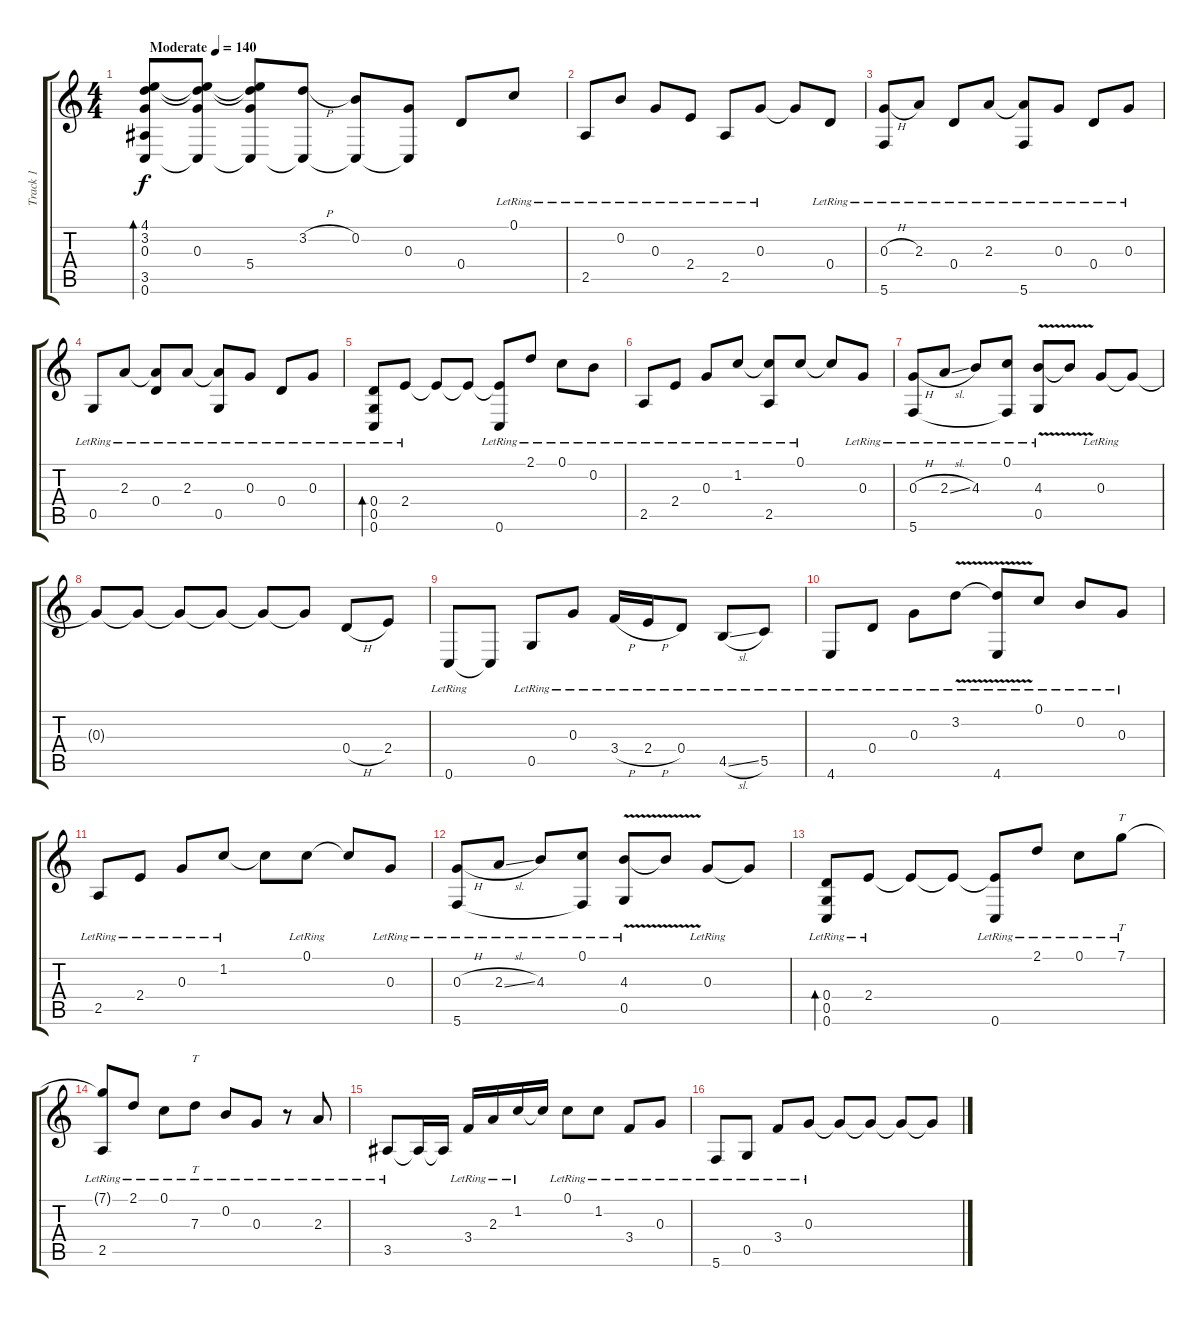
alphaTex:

\track ("Track 1" "Track 1") {instrument acousticguitarsteel}
\staff {score tabs}
\tuning (C4 B3 G3 D3 G2 C2) {hide}
\ts (4 4)
\tempo (140 "Moderate")
\clef g2
\ks c
(4.1 3.2 0.3 3.5 0.6).8{bd 240 dy f instrument acousticguitarsteel} (4.1{t} 3.2{t} 0.3 0.6{t}).8 (4.1{t} 3.2{t} 5.4 0.6{t}).8 (3.2{h} 0.6{t}).8 (0.2 0.6{t}).8 (0.3 0.6{t}).8 0.4.8 0.1{lr}.8 |
2.5{lr}.8{txt ""} 0.2{lr}.8 0.3{lr}.8 2.4{lr}.8 2.5{lr}.8 0.3{lr}.8 0.3{t}.8 0.4{lr}.8 |
(0.3{h lr} 5.6{lr}).8 2.3{lr}.8 0.4{lr}.8 2.3{lr}.8 (2.3{t} 5.6{lr}).8 0.3{lr}.8 0.4{lr}.8 0.3{lr}.8 |
0.5{lr}.8 2.3{lr}.8 (2.3{t} 0.4{lr}).8 2.3{lr}.8 (2.3{t} 0.5{lr}).8 0.3{lr}.8 0.4{lr}.8 0.3{lr}.8 |
(0.4{lr} 0.5{lr} 0.6{lr}).8{bd 240} 2.4{lr}.8 2.4{t}.8 2.4{t}.8 (2.4{t} 0.6{lr}).8 2.1{lr}.8 0.1{lr}.8 0.2{lr}.8 |
2.5{lr}.8 2.4{lr}.8 0.3{lr}.8 1.2{lr}.8 (1.2{t} 2.5{lr}).8 0.1{lr}.8 0.1{t}.8 0.3{lr}.8 |
(0.3{h lr} 5.6).8 2.3{sl lr}.8 4.3{lr}.8 (0.1{lr} 5.6{t}).8 (4.3{v lr} 0.5{lr}).8 4.3{t}.8 0.3{lr}.8 0.3{t}.8 |
0.3{t}.8 0.3{t}.8 0.3{t}.8 0.3{t}.8 0.3{t}.8 0.3{t}.8 0.4{h}.8 2.4.8 |
0.6{lr}.8 0.6{t}.8 0.5{lr}.8 0.3{lr}.8 3.4{h lr}.16 2.4{h lr}.16 0.4{lr}.8 4.5{sl lr}.8 5.5{lr}.8 |
4.6{lr}.8 0.4{lr}.8 0.3{lr}.8 3.2{v lr}.8 (3.2{t} 4.6{lr}).8 0.1{lr}.8 0.2{lr}.8 0.3{lr}.8 |
2.5{lr}.8 2.4{lr}.8 0.3{lr}.8 1.2{lr}.8 1.2{t}.8 0.1{lr}.8 0.1{t}.8 0.3{lr}.8 |
(0.3{h lr} 5.6).8 2.3{sl lr}.8 4.3{lr}.8 (0.1{lr} 5.6{t}).8 (4.3{v lr} 0.5{lr}).8 4.3{t}.8 0.3{lr}.8 0.3{t}.8 |
(0.4{lr} 0.5{lr} 0.6{lr}).8{bd 240} 2.4{lr}.8 2.4{t}.8 2.4{t}.8 (2.4{t} 0.6{lr}).8 2.1{lr}.8 0.1{lr}.8 7.1{lr}.8{tt} |
(7.1{t} 2.5{lr}).8 2.1{lr}.8 0.1{lr}.8 7.3{lr}.8{tt} 0.2{lr}.8 0.3{lr}.8 r.8 2.3{lr}.8 |
3.5{lr}.8 3.5{t}.16 3.5{t}.16 3.4{lr}.16 2.3{lr}.16 1.2{lr}.16 1.2{t}.16 0.1{lr}.8 1.2{lr}.8 3.4{lr}.8 0.3{lr}.8 |
5.6{lr}.8 0.5{lr}.8 3.4{lr}.8 0.3{lr}.8 0.3{t}.8 0.3{t}.8 0.3{t}.8 0.3{t}.8
